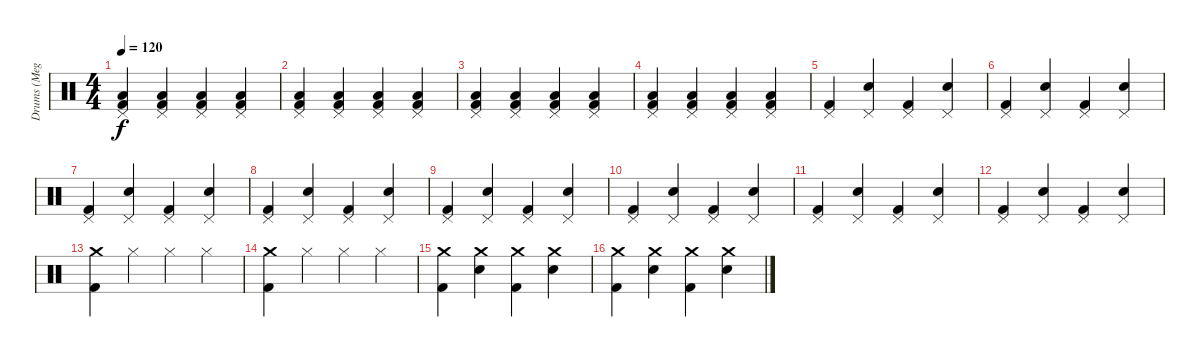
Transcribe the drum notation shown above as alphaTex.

\track ("Drums (Meg White)" "Drums (Meg") {instrument percussion}
\staff {score}
\articulation defaults
\ts (4 4)
\tempo 120
\clef neutral
\ks c
("Pedal Hi-Hat (hit)" "Low Floor Tom (hit)" "Kick (hit) 2").4{dy f} ("Pedal Hi-Hat (hit)" "Low Floor Tom (hit)" "Kick (hit) 2").4 ("Pedal Hi-Hat (hit)" "Low Floor Tom (hit)" "Kick (hit) 2").4 ("Pedal Hi-Hat (hit)" "Low Floor Tom (hit)" "Kick (hit) 2").4 |
("Pedal Hi-Hat (hit)" "Low Floor Tom (hit)" "Kick (hit) 2").4 ("Pedal Hi-Hat (hit)" "Low Floor Tom (hit)" "Kick (hit) 2").4 ("Pedal Hi-Hat (hit)" "Low Floor Tom (hit)" "Kick (hit) 2").4 ("Pedal Hi-Hat (hit)" "Low Floor Tom (hit)" "Kick (hit) 2").4 |
("Pedal Hi-Hat (hit)" "Low Floor Tom (hit)" "Kick (hit) 2").4 ("Pedal Hi-Hat (hit)" "Low Floor Tom (hit)" "Kick (hit) 2").4 ("Pedal Hi-Hat (hit)" "Low Floor Tom (hit)" "Kick (hit) 2").4 ("Pedal Hi-Hat (hit)" "Low Floor Tom (hit)" "Kick (hit) 2").4 |
("Pedal Hi-Hat (hit)" "Low Floor Tom (hit)" "Kick (hit) 2").4 ("Pedal Hi-Hat (hit)" "Low Floor Tom (hit)" "Kick (hit) 2").4 ("Pedal Hi-Hat (hit)" "Low Floor Tom (hit)" "Kick (hit) 2").4 ("Pedal Hi-Hat (hit)" "Low Floor Tom (hit)" "Kick (hit) 2").4 |
("Pedal Hi-Hat (hit)" "Kick (hit) 2").4 ("Pedal Hi-Hat (hit)" "Snare (hit) 2").4 ("Pedal Hi-Hat (hit)" "Kick (hit) 2").4 ("Pedal Hi-Hat (hit)" "Snare (hit) 2").4 |
("Pedal Hi-Hat (hit)" "Kick (hit) 2").4 ("Pedal Hi-Hat (hit)" "Snare (hit) 2").4 ("Pedal Hi-Hat (hit)" "Kick (hit) 2").4 ("Pedal Hi-Hat (hit)" "Snare (hit) 2").4 |
("Pedal Hi-Hat (hit)" "Kick (hit) 2").4 ("Pedal Hi-Hat (hit)" "Snare (hit) 2").4 ("Pedal Hi-Hat (hit)" "Kick (hit) 2").4 ("Pedal Hi-Hat (hit)" "Snare (hit) 2").4 |
("Pedal Hi-Hat (hit)" "Kick (hit) 2").4 ("Pedal Hi-Hat (hit)" "Snare (hit) 2").4 ("Pedal Hi-Hat (hit)" "Kick (hit) 2").4 ("Pedal Hi-Hat (hit)" "Snare (hit) 2").4 |
("Pedal Hi-Hat (hit)" "Kick (hit) 2").4 ("Pedal Hi-Hat (hit)" "Snare (hit) 2").4 ("Pedal Hi-Hat (hit)" "Kick (hit) 2").4 ("Pedal Hi-Hat (hit)" "Snare (hit) 2").4 |
("Pedal Hi-Hat (hit)" "Kick (hit) 2").4 ("Pedal Hi-Hat (hit)" "Snare (hit) 2").4 ("Pedal Hi-Hat (hit)" "Kick (hit) 2").4 ("Pedal Hi-Hat (hit)" "Snare (hit) 2").4 |
("Pedal Hi-Hat (hit)" "Kick (hit) 2").4 ("Pedal Hi-Hat (hit)" "Snare (hit) 2").4 ("Pedal Hi-Hat (hit)" "Kick (hit) 2").4 ("Pedal Hi-Hat (hit)" "Snare (hit) 2").4 |
("Pedal Hi-Hat (hit)" "Kick (hit) 2").4 ("Pedal Hi-Hat (hit)" "Snare (hit) 2").4 ("Pedal Hi-Hat (hit)" "Kick (hit) 2").4 ("Pedal Hi-Hat (hit)" "Snare (hit) 2").4 |
("Crash medium (hit)" "Kick (hit) 2").4 "Hi-Hat (closed)".4 "Hi-Hat (closed)".4 "Hi-Hat (closed)".4 |
("Crash medium (hit)" "Kick (hit) 2").4 "Hi-Hat (closed)".4 "Hi-Hat (closed)".4 "Hi-Hat (closed)".4 |
("Crash medium (hit)" "Kick (hit) 2").4 ("Crash medium (hit)" "Snare (hit) 2").4 ("Crash medium (hit)" "Kick (hit) 2").4 ("Crash medium (hit)" "Snare (hit) 2").4 |
("Crash medium (hit)" "Kick (hit) 2").4 ("Crash medium (hit)" "Snare (hit) 2").4 ("Crash medium (hit)" "Kick (hit) 2").4 ("Crash medium (hit)" "Snare (hit) 2").4
